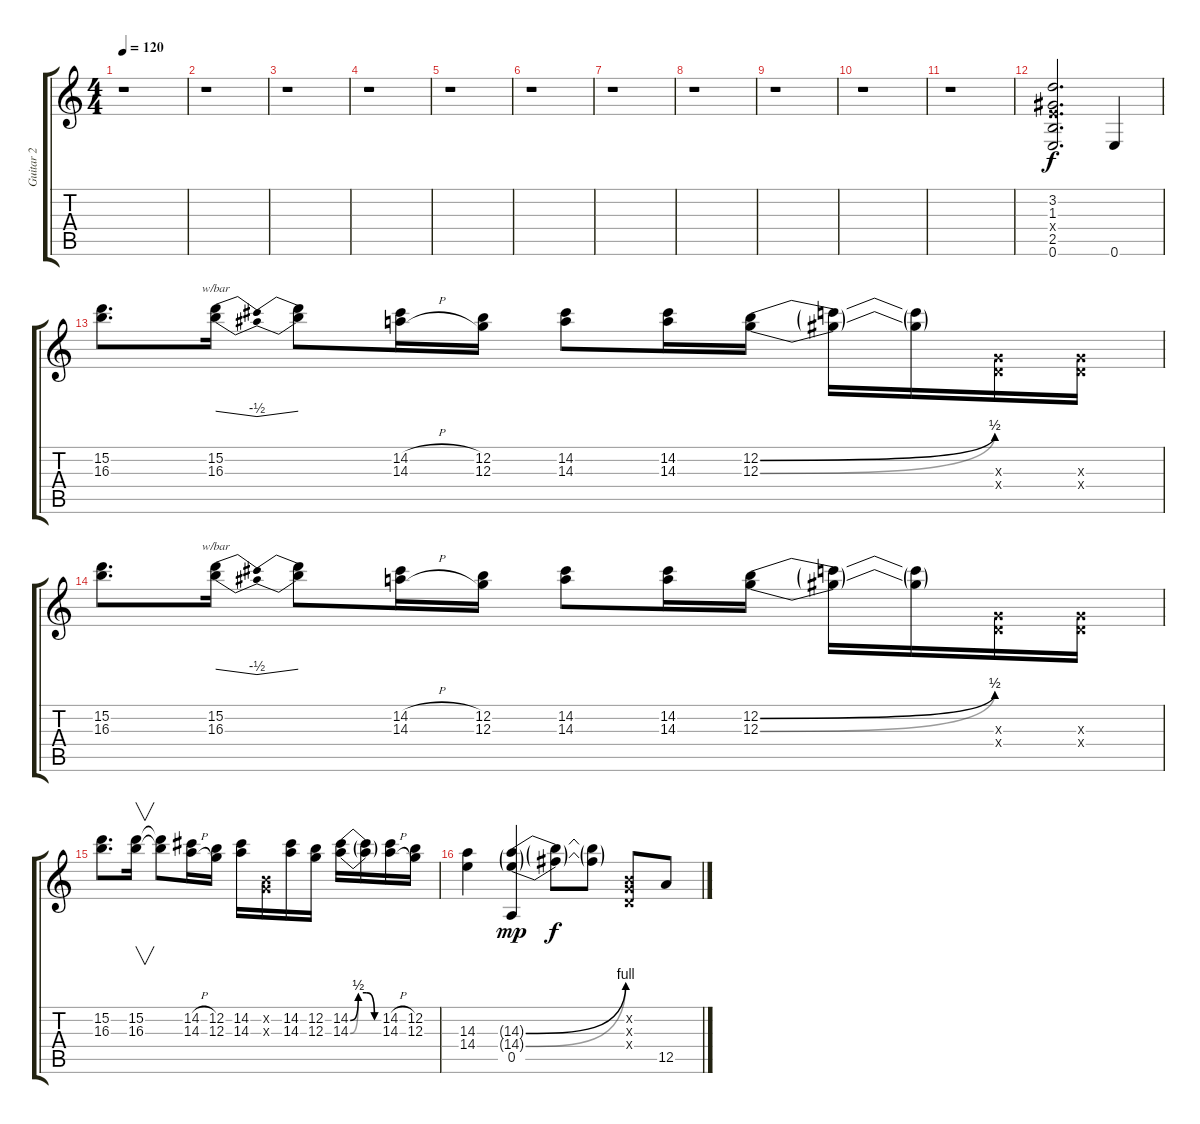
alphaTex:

\track ("Guitar 2" "Guitar 2") {instrument distortionguitar}
\staff {score tabs}
\tuning (E4 B3 G3 D3 A2 E2) {hide}
\ts (4 4)
\tempo 120
\clef g2
\ks c
r.1{dy mp} |
r.1 |
r.1 |
r.1 |
r.1 |
r.1 |
r.1 |
r.1 |
r.1 |
r.1 |
r.1 |
(3.2 1.3 2.4{x} 2.5 0.6).2{d dy f} 0.6.4 |
(15.2 16.3).8{d} (15.2 16.3).16{tbe (dip default 0 0 30 -2 60 0)} (15.2{t} 16.3{t}).8 (14.2{h} 14.3{h}).16 (12.2 12.3).16 (14.2 14.3).8 (14.2 14.3).16 (12.2{be (bend 0 0 60 2)} 12.3{be (bend 0 0 60 2)}).16 (12.2{t} 12.3{t}).16 (12.2{t} 12.3{t}).16 (0.3{x} 0.4{x}).16 (0.3{x} 0.4{x}).16 |
(15.2 16.3).8{d} (15.2 16.3).16{tbe (dip default 0 0 30 -2 60 0)} (15.2{t} 16.3{t}).8 (14.2{h} 14.3{h}).16 (12.2 12.3).16 (14.2 14.3).8 (14.2 14.3).16 (12.2{be (bend 0 0 60 2)} 12.3{be (bend 0 0 60 2)}).16 (12.2{t} 12.3{t}).16 (12.2{t} 12.3{t}).16 (0.3{x} 0.4{x}).16 (0.3{x} 0.4{x}).16 |
(15.2 16.3).8{d} (15.2 16.3).16{v} (15.2{t} 16.3{t}).8 (14.2{h} 14.3{h}).16 (12.2 12.3).16 (14.2 14.3).16 (0.2{x} 0.3{x}).16 (14.2 14.3).16 (12.2 12.3).16 (14.2{be (custom 0 0 15 2 30 2 45 0 60 0)} 14.3{be (custom 0 0 15 2 30 2 45 0 60 0)}).16 (14.2{t} 14.3{t}).16 (14.2{h} 14.3{h}).16 (12.2 12.3).16 |
(14.3 14.4).4 (14.3{be (bend 0 0 60 4) g} 14.4{be (bend 0 0 60 4) g} 0.5).4{dy mp} (14.3{t} 14.4{t}).8{dy f} (14.3{t} 14.4{t}).8 (0.2{x} 0.3{x} 0.4{x}).8 12.5.8
